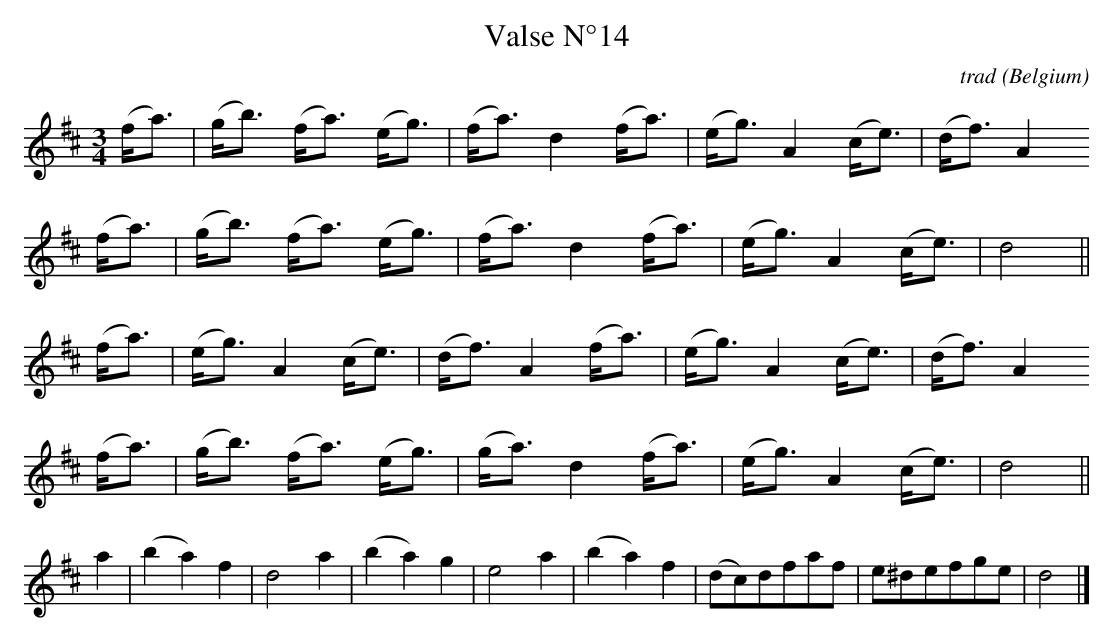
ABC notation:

X:1
T:Valse N°14
C:trad
O:Belgium
M:3/4
K:Dmaj
L:1/8
(f<a)|(g<b) (f<a) (e<g)|(f<a)d2(f<a)|(e<g)A2(c<e)|(d<f)A2
(f<a)|(g<b) (f<a) (e<g)|(f<a)d2(f<a)|(e<g)A2(c<e)|d4||
(f<a)|(e<g)A2(c<e)|(d<f)A2(f<a)|(e<g)A2(c<e)|(d<f)A2
(f<a)|(g<b) (f<a) (e<g)|(g<a)d2(f<a)|(e<g)A2(c<e)|d4||
a2|(b2a2)f2|d4a2|(b2a2)g2|e4a2|(b2a2)f2|(dc)dfaf|e^defge|d4|]
